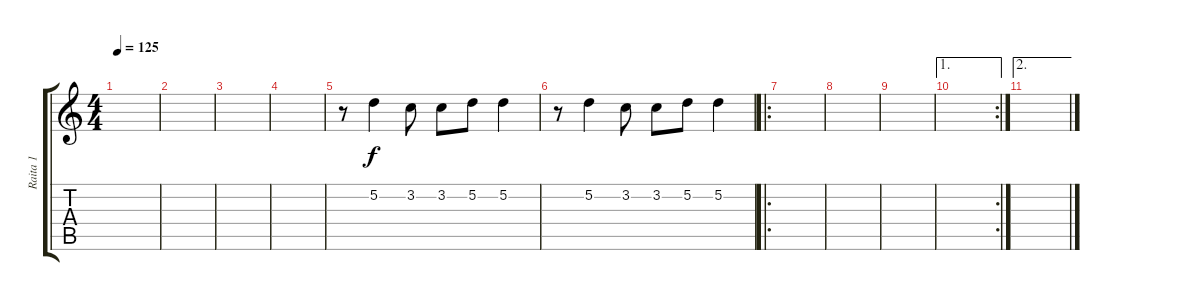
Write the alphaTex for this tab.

\track ("Raita 1" "Raita 1") {instrument distortionguitar}
\staff {score tabs}
\tuning (D4 A3 F3 C3 G2 D2) {hide}
\ts (4 4)
\tempo 125
\clef g2
\ks c
|
|
|
|
r.8 5.2.4 3.2.8 3.2.8 5.2.8 5.2.4 |
r.8 5.2.4 3.2.8 3.2.8 5.2.8 5.2.4 |
\ro
|
|
|
\ae 1
\rc 2
|
\ae 2
